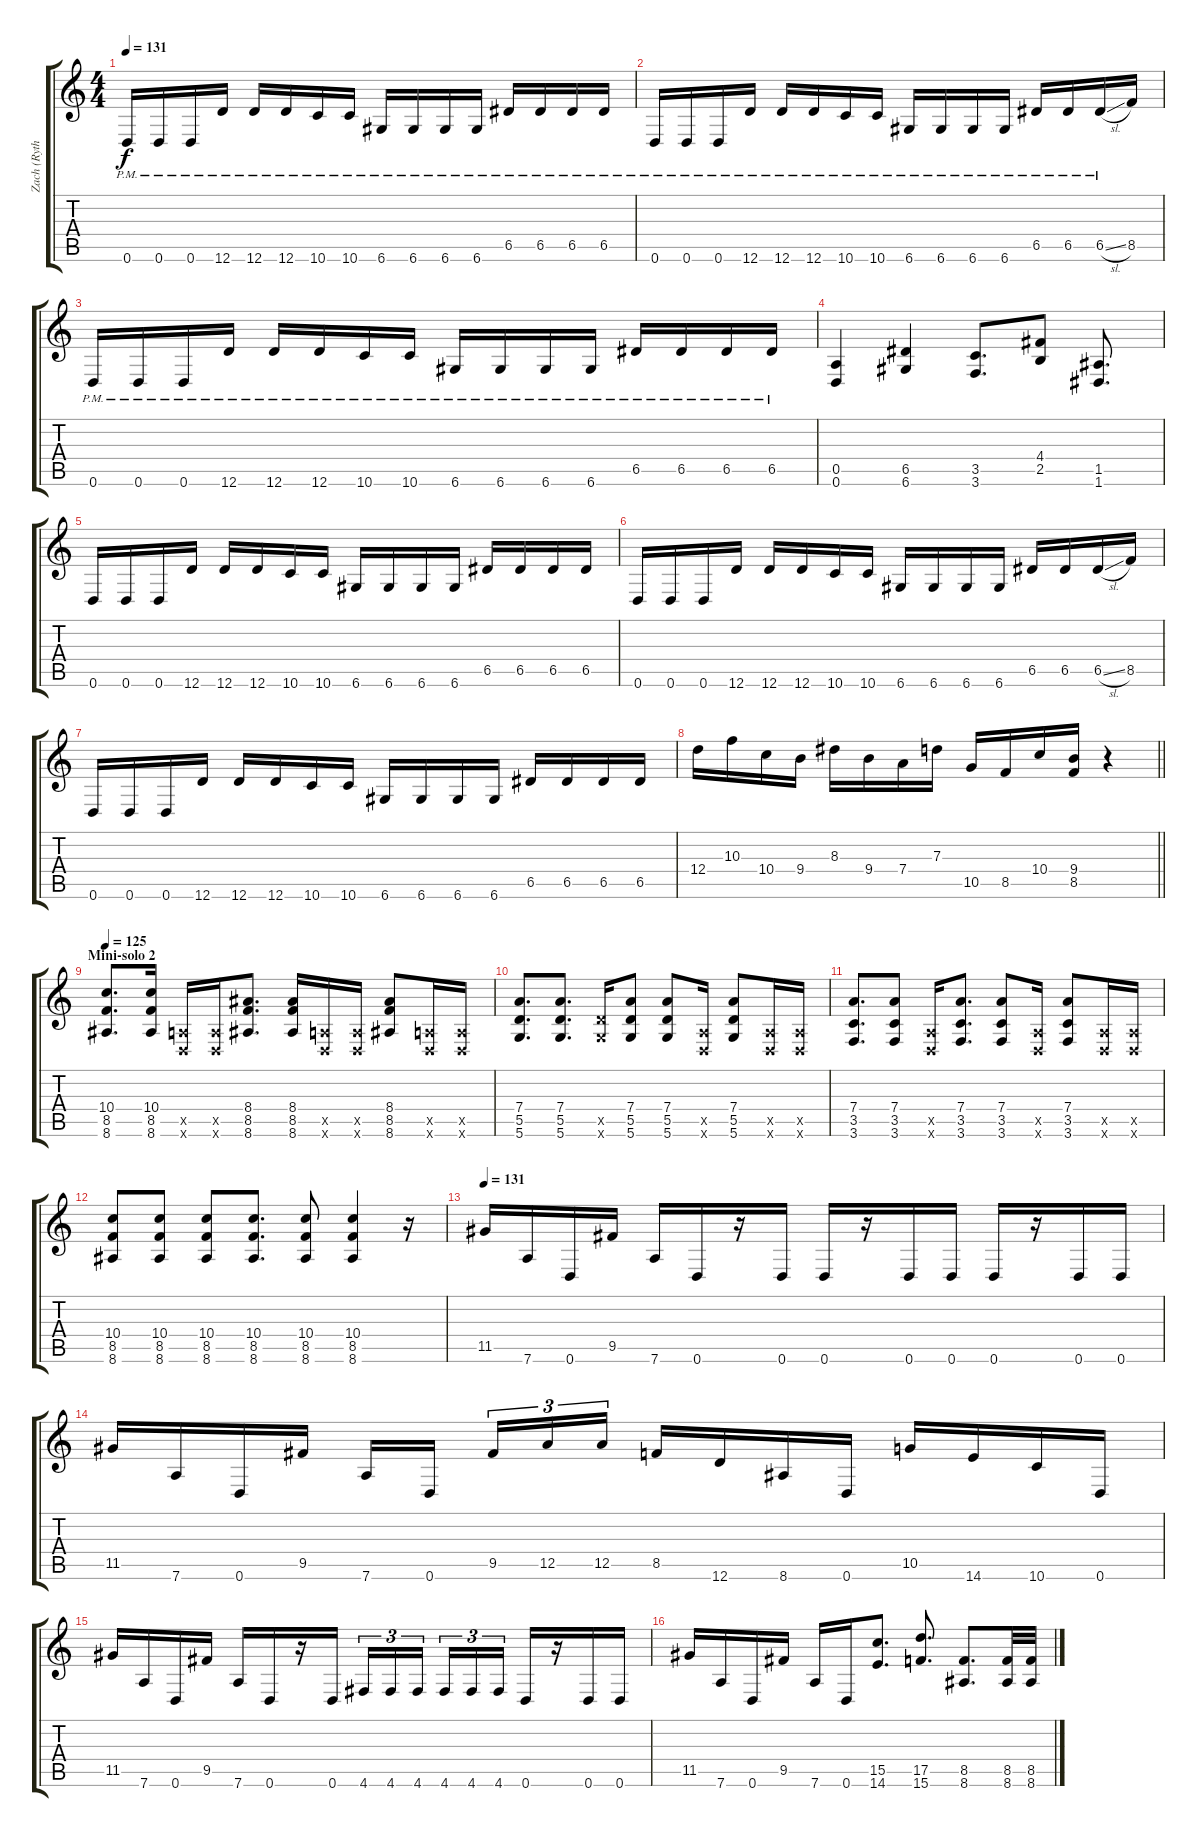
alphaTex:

\track ("Zach (Rythym)" "Zach (Ryth") {instrument distortionguitar}
\staff {score tabs}
\tuning (E4 B3 G3 D3 A2 D2) {hide}
\ts (4 4)
\tempo 131
\clef g2
\ks c
0.6{pm}.16{dy f volume 13 balance 0} 0.6{pm}.16 0.6{pm}.16 12.6{pm}.16 12.6{pm}.16 12.6{pm}.16 10.6{pm}.16 10.6{pm}.16 6.6{pm}.16 6.6{pm}.16 6.6{pm}.16 6.6{pm}.16 6.5{pm}.16 6.5{pm}.16 6.5{pm}.16 6.5{pm}.16 |
0.6{pm}.16 0.6{pm}.16 0.6{pm}.16 12.6{pm}.16 12.6{pm}.16 12.6{pm}.16 10.6{pm}.16 10.6{pm}.16 6.6{pm}.16 6.6{pm}.16 6.6{pm}.16 6.6{pm}.16 6.5{pm}.16 6.5{pm}.16 6.5{sl pm}.16 8.5.16 |
0.6{pm}.16{volume 13 balance 0} 0.6{pm}.16 0.6{pm}.16 12.6{pm}.16 12.6{pm}.16 12.6{pm}.16 10.6{pm}.16 10.6{pm}.16 6.6{pm}.16 6.6{pm}.16 6.6{pm}.16 6.6{pm}.16 6.5{pm}.16 6.5{pm}.16 6.5{pm}.16 6.5{pm}.16 |
(0.5 0.6).4 (6.5 6.6).4 (3.5 3.6).8{d} (4.4 2.5).8 (1.5 1.6).8{d} |
0.6.16{volume 13 balance 0} 0.6.16 0.6.16 12.6.16 12.6.16 12.6.16 10.6.16 10.6.16 6.6.16 6.6.16 6.6.16 6.6.16 6.5.16 6.5.16 6.5.16 6.5.16 |
0.6.16 0.6.16 0.6.16 12.6.16 12.6.16 12.6.16 10.6.16 10.6.16 6.6.16 6.6.16 6.6.16 6.6.16 6.5.16 6.5.16 6.5{sl}.16 8.5.16 |
0.6.16{volume 13 balance 0} 0.6.16 0.6.16 12.6.16 12.6.16 12.6.16 10.6.16 10.6.16 6.6.16 6.6.16 6.6.16 6.6.16 6.5.16 6.5.16 6.5.16 6.5.16 |
\barLineRight lightlight
12.4.16 10.3.16 10.4.16 9.4.16 8.3.16 9.4.16 7.4.16 7.3.16 10.5.16 8.5.16 10.4.16 (9.4 8.5).16 r.4 |
\section ("" "Mini-solo 2")
\tempo 125
(10.4 8.5 8.6).8{d} (10.4 8.5 8.6).16 (0.5{x} 0.6{x}).16 (0.5{x} 0.6{x}).16 (8.4 8.5 8.6).8{d} (8.4 8.5 8.6).16 (0.5{x} 0.6{x}).16 (0.5{x} 0.6{x}).16 (8.4 8.5 8.6).8 (0.5{x} 0.6{x}).16 (0.5{x} 0.6{x}).16 |
(7.4 5.5 5.6).8{d} (7.4 5.5 5.6).8{d} (5.5{x} 5.6{x}).16 (7.4 5.5 5.6).8 (7.4 5.5 5.6).8 (0.5{x} 0.6{x}).16 (7.4 5.5 5.6).8 (0.5{x} 0.6{x}).16 (0.5{x} 0.6{x}).16 |
(7.4 3.5 3.6).8{d} (7.4 3.5 3.6).8 (0.5{x} 0.6{x}).16 (7.4 3.5 3.6).8{d} (7.4 3.5 3.6).8 (0.5{x} 0.6{x}).16 (7.4 3.5 3.6).8 (0.5{x} 0.6{x}).16 (0.5{x} 0.6{x}).16 |
(10.4 8.5 8.6).8 (10.4 8.5 8.6).8 (10.4 8.5 8.6).8 (10.4 8.5 8.6).8{d} (10.4 8.5 8.6).8 (10.4 8.5 8.6).4 r.16 |
\tempo 131
11.5.16 7.6.16 0.6.16 9.5.16 7.6.16 0.6.16 r.16 0.6.16 0.6.16 r.16 0.6.16 0.6.16 0.6.16 r.16 0.6.16 0.6.16 |
11.5.16 7.6.16 0.6.16 9.5.16 7.6.16 0.6.16{beam splitsecondary} 9.5.16{tu (3 2)} 12.5.16{tu (3 2)} 12.5.16{tu (3 2)} 8.5.16 12.6.16 8.6.16 0.6.16 10.5.16 14.6.16 10.6.16 0.6.16 |
11.5.16 7.6.16 0.6.16 9.5.16 7.6.16 0.6.16 r.16 0.6.16 4.6.16{tu (3 2)} 4.6.16{tu (3 2)} 4.6.16{tu (3 2) beam splitsecondary} 4.6.16{tu (3 2)} 4.6.16{tu (3 2)} 4.6.16{tu (3 2)} 0.6.16 r.16 0.6.16 0.6.16 |
11.5.16 7.6.16 0.6.16 9.5.16 7.6.16 0.6.16 (15.5 14.6).8{d} (17.5 15.6).8{d} (8.5 8.6).8{d} (8.5 8.6).32 (8.5 8.6).32
